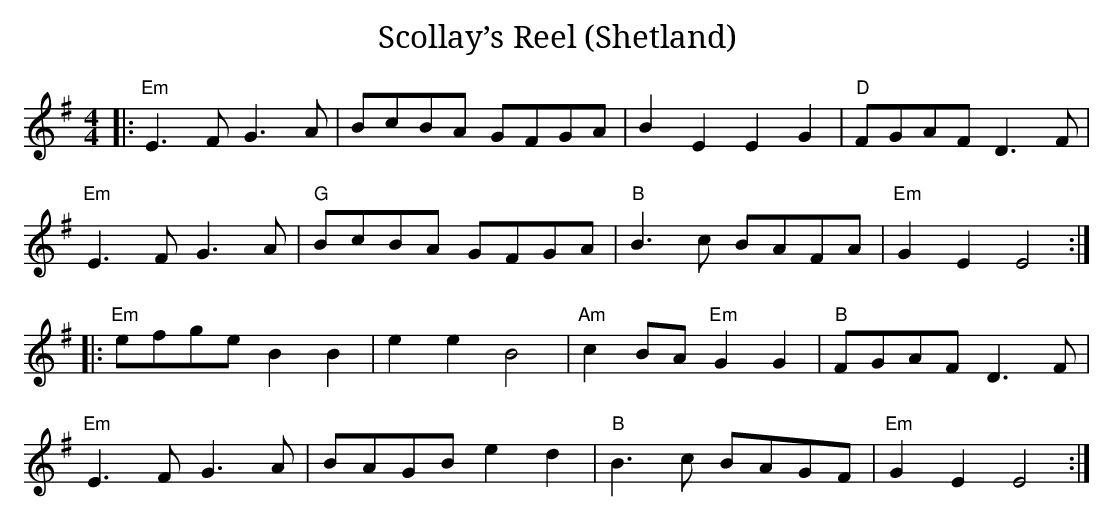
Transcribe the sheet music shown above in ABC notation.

X:1
T:Scollay’s Reel (Shetland)
M:4/4
L:1/8
K:Em
||: "Em"E3 F G3 A | BcBA GFGA | B2 E2 E2 G2 | "D"FGAF D3 F |
"Em"E3 F G3 A | "G"BcBA GFGA | "B"B3 c BAFA | "Em"G2 E2 E4 :|
||: "Em"efge B2 B2 | e2 e2 B4 | "Am"c2 BA "Em"G2 G2 | "B"FGAF D3 F |
"Em"E3 F G3 A | BAGB e2 d2 | "B"B3 c BAGF | "Em"G2 E2 E4 :|
